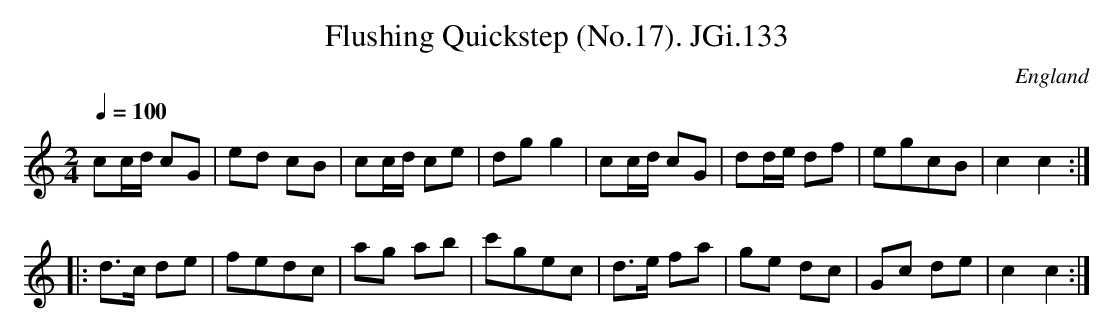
X:1
T:Flushing Quickstep (No.17). JGi.133
M:2/4
L:1/8
Q:1/4=100
O:England
notC:'No 17'
K:C major
cc/d/ cG|ed cB|cc/d/ ce|dgg2|cc/d/ cG|dd/e/ df|egcB|c2c2:|
|:d>c de|fedc|ag ab|c'gec|d>e fa|ge dc|Gc de|c2c2:|
